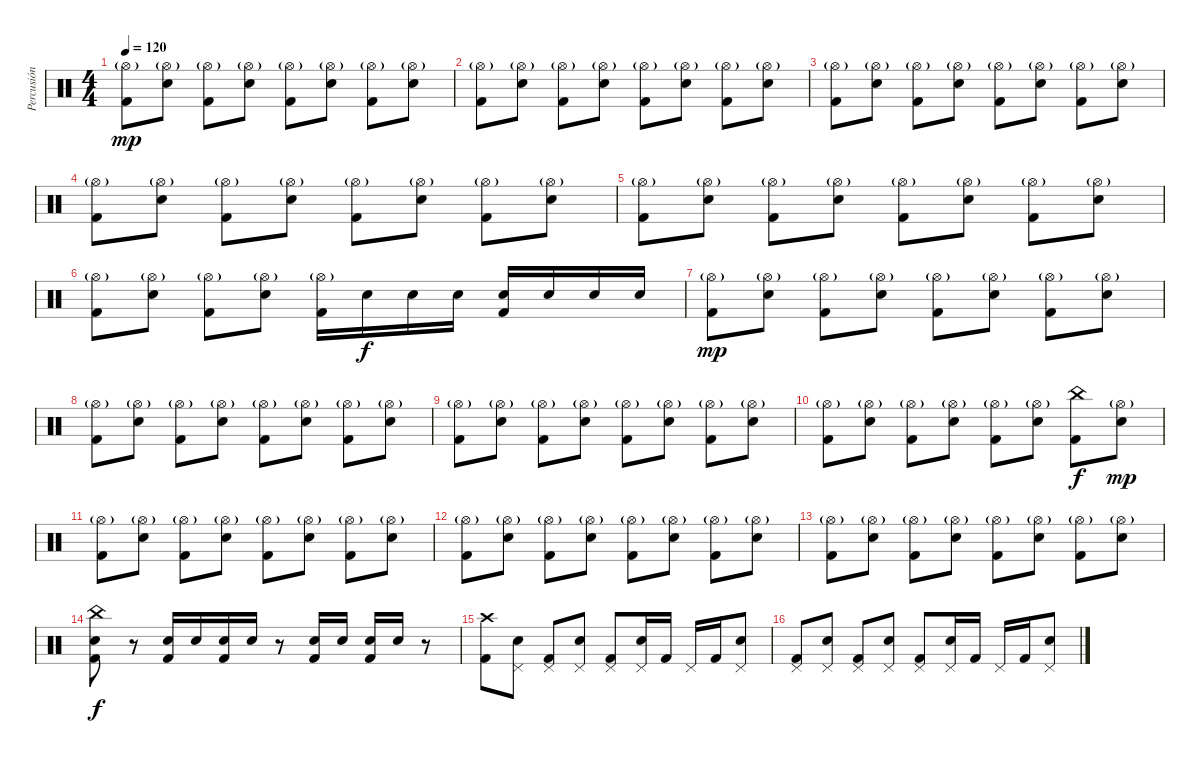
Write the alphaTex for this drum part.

\track ("Percusión" "Percusión") {instrument percussion}
\staff {score}
\articulation defaults
\ts (4 4)
\tempo 120
\clef neutral
\ks c
("Hi-Hat (open)"{g} "Kick (hit) 2").8{dy mp} ("Hi-Hat (open)"{g} "Snare (hit) 2").8 ("Hi-Hat (open)"{g} "Kick (hit) 2").8 ("Hi-Hat (open)"{g} "Snare (hit) 2").8 ("Hi-Hat (open)"{g} "Kick (hit) 2").8 ("Hi-Hat (open)"{g} "Snare (hit) 2").8 ("Hi-Hat (open)"{g} "Kick (hit) 2").8 ("Hi-Hat (open)"{g} "Snare (hit) 2").8 |
("Hi-Hat (open)"{g} "Kick (hit) 2").8 ("Hi-Hat (open)"{g} "Snare (hit) 2").8 ("Hi-Hat (open)"{g} "Kick (hit) 2").8 ("Hi-Hat (open)"{g} "Snare (hit) 2").8 ("Hi-Hat (open)"{g} "Kick (hit) 2").8 ("Hi-Hat (open)"{g} "Snare (hit) 2").8 ("Hi-Hat (open)"{g} "Kick (hit) 2").8 ("Hi-Hat (open)"{g} "Snare (hit) 2").8 |
("Hi-Hat (open)"{g} "Kick (hit) 2").8 ("Hi-Hat (open)"{g} "Snare (hit) 2").8 ("Hi-Hat (open)"{g} "Kick (hit) 2").8 ("Hi-Hat (open)"{g} "Snare (hit) 2").8 ("Hi-Hat (open)"{g} "Kick (hit) 2").8 ("Hi-Hat (open)"{g} "Snare (hit) 2").8 ("Hi-Hat (open)"{g} "Kick (hit) 2").8 ("Hi-Hat (open)"{g} "Snare (hit) 2").8 |
("Hi-Hat (open)"{g} "Kick (hit) 2").8 ("Hi-Hat (open)"{g} "Snare (hit) 2").8 ("Hi-Hat (open)"{g} "Kick (hit) 2").8 ("Hi-Hat (open)"{g} "Snare (hit) 2").8 ("Hi-Hat (open)"{g} "Kick (hit) 2").8 ("Hi-Hat (open)"{g} "Snare (hit) 2").8 ("Hi-Hat (open)"{g} "Kick (hit) 2").8 ("Hi-Hat (open)"{g} "Snare (hit) 2").8 |
("Hi-Hat (open)"{g} "Kick (hit) 2").8 ("Hi-Hat (open)"{g} "Snare (hit) 2").8 ("Hi-Hat (open)"{g} "Kick (hit) 2").8 ("Hi-Hat (open)"{g} "Snare (hit) 2").8 ("Hi-Hat (open)"{g} "Kick (hit) 2").8 ("Hi-Hat (open)"{g} "Snare (hit) 2").8 ("Hi-Hat (open)"{g} "Kick (hit) 2").8 ("Hi-Hat (open)"{g} "Snare (hit) 2").8 |
("Hi-Hat (open)"{g} "Kick (hit) 2").8 ("Hi-Hat (open)"{g} "Snare (hit) 2").8 ("Hi-Hat (open)"{g} "Kick (hit) 2").8 ("Hi-Hat (open)"{g} "Snare (hit) 2").8 ("Hi-Hat (open)"{g} "Kick (hit) 2").16 "Snare (hit) 2".16{dy f} "Snare (hit) 2".16 "Snare (hit) 2".16 ("Snare (hit) 2" "Kick (hit) 2").16 "Snare (hit) 2".16 "Snare (hit) 2".16 "Snare (hit) 2".16 |
("Hi-Hat (open)"{g} "Kick (hit) 2").8{dy mp} ("Hi-Hat (open)"{g} "Snare (hit) 2").8 ("Hi-Hat (open)"{g} "Kick (hit) 2").8 ("Hi-Hat (open)"{g} "Snare (hit) 2").8 ("Hi-Hat (open)"{g} "Kick (hit) 2").8 ("Hi-Hat (open)"{g} "Snare (hit) 2").8 ("Hi-Hat (open)"{g} "Kick (hit) 2").8 ("Hi-Hat (open)"{g} "Snare (hit) 2").8 |
("Hi-Hat (open)"{g} "Kick (hit) 2").8 ("Hi-Hat (open)"{g} "Snare (hit) 2").8 ("Hi-Hat (open)"{g} "Kick (hit) 2").8 ("Hi-Hat (open)"{g} "Snare (hit) 2").8 ("Hi-Hat (open)"{g} "Kick (hit) 2").8 ("Hi-Hat (open)"{g} "Snare (hit) 2").8 ("Hi-Hat (open)"{g} "Kick (hit) 2").8 ("Hi-Hat (open)"{g} "Snare (hit) 2").8 |
("Hi-Hat (open)"{g} "Kick (hit) 2").8 ("Hi-Hat (open)"{g} "Snare (hit) 2").8 ("Hi-Hat (open)"{g} "Kick (hit) 2").8 ("Hi-Hat (open)"{g} "Snare (hit) 2").8 ("Hi-Hat (open)"{g} "Kick (hit) 2").8 ("Hi-Hat (open)"{g} "Snare (hit) 2").8 ("Hi-Hat (open)"{g} "Kick (hit) 2").8 ("Hi-Hat (open)"{g} "Snare (hit) 2").8 |
("Hi-Hat (open)"{g} "Kick (hit) 2").8 ("Hi-Hat (open)"{g} "Snare (hit) 2").8 ("Hi-Hat (open)"{g} "Kick (hit) 2").8 ("Hi-Hat (open)"{g} "Snare (hit) 2").8 ("Hi-Hat (open)"{g} "Kick (hit) 2").8 ("Hi-Hat (open)"{g} "Snare (hit) 2").8 ("China (hit)" "Kick (hit) 2").8{dy f} ("Hi-Hat (open)"{g} "Snare (hit) 2").8{dy mp} |
("Hi-Hat (open)"{g} "Kick (hit) 2").8 ("Hi-Hat (open)"{g} "Snare (hit) 2").8 ("Hi-Hat (open)"{g} "Kick (hit) 2").8 ("Hi-Hat (open)"{g} "Snare (hit) 2").8 ("Hi-Hat (open)"{g} "Kick (hit) 2").8 ("Hi-Hat (open)"{g} "Snare (hit) 2").8 ("Hi-Hat (open)"{g} "Kick (hit) 2").8 ("Hi-Hat (open)"{g} "Snare (hit) 2").8 |
("Hi-Hat (open)"{g} "Kick (hit) 2").8 ("Hi-Hat (open)"{g} "Snare (hit) 2").8 ("Hi-Hat (open)"{g} "Kick (hit) 2").8 ("Hi-Hat (open)"{g} "Snare (hit) 2").8 ("Hi-Hat (open)"{g} "Kick (hit) 2").8 ("Hi-Hat (open)"{g} "Snare (hit) 2").8 ("Hi-Hat (open)"{g} "Kick (hit) 2").8 ("Hi-Hat (open)"{g} "Snare (hit) 2").8 |
("Hi-Hat (open)"{g} "Kick (hit) 2").8 ("Hi-Hat (open)"{g} "Snare (hit) 2").8 ("Hi-Hat (open)"{g} "Kick (hit) 2").8 ("Hi-Hat (open)"{g} "Snare (hit) 2").8 ("Hi-Hat (open)"{g} "Kick (hit) 2").8 ("Hi-Hat (open)"{g} "Snare (hit) 2").8 ("Hi-Hat (open)"{g} "Kick (hit) 2").8 ("Hi-Hat (open)"{g} "Snare (hit) 2").8 |
("China (hit)" "Kick (hit) 2" "Snare (hit) 2").8{dy f} r.8 ("Snare (hit) 2" "Kick (hit) 2").16 "Snare (hit) 2".16 ("Snare (hit) 2" "Kick (hit) 2").16 "Snare (hit) 2".16 r.8 ("Snare (hit) 2" "Kick (hit) 2").16 "Snare (hit) 2".16 ("Snare (hit) 2" "Kick (hit) 2").16 "Snare (hit) 2".16 r.8 |
("Crash high (hit)" "Kick (hit) 2").8 ("Pedal Hi-Hat (hit)" "Snare (hit) 2").8 ("Pedal Hi-Hat (hit)" "Kick (hit) 2").8 ("Pedal Hi-Hat (hit)" "Snare (hit) 2").8 ("Pedal Hi-Hat (hit)" "Kick (hit) 2").8 ("Pedal Hi-Hat (hit)" "Snare (hit) 2").16 "Kick (hit) 2".16 "Pedal Hi-Hat (hit)".16 "Kick (hit) 2".16 ("Pedal Hi-Hat (hit)" "Snare (hit) 2").8 |
("Pedal Hi-Hat (hit)" "Kick (hit) 2").8 ("Pedal Hi-Hat (hit)" "Snare (hit) 2").8 ("Pedal Hi-Hat (hit)" "Kick (hit) 2").8 ("Pedal Hi-Hat (hit)" "Snare (hit) 2").8 ("Pedal Hi-Hat (hit)" "Kick (hit) 2").8 ("Pedal Hi-Hat (hit)" "Snare (hit) 2").16 "Kick (hit) 2".16 "Pedal Hi-Hat (hit)".16 "Kick (hit) 2".16 ("Pedal Hi-Hat (hit)" "Snare (hit) 2").8
